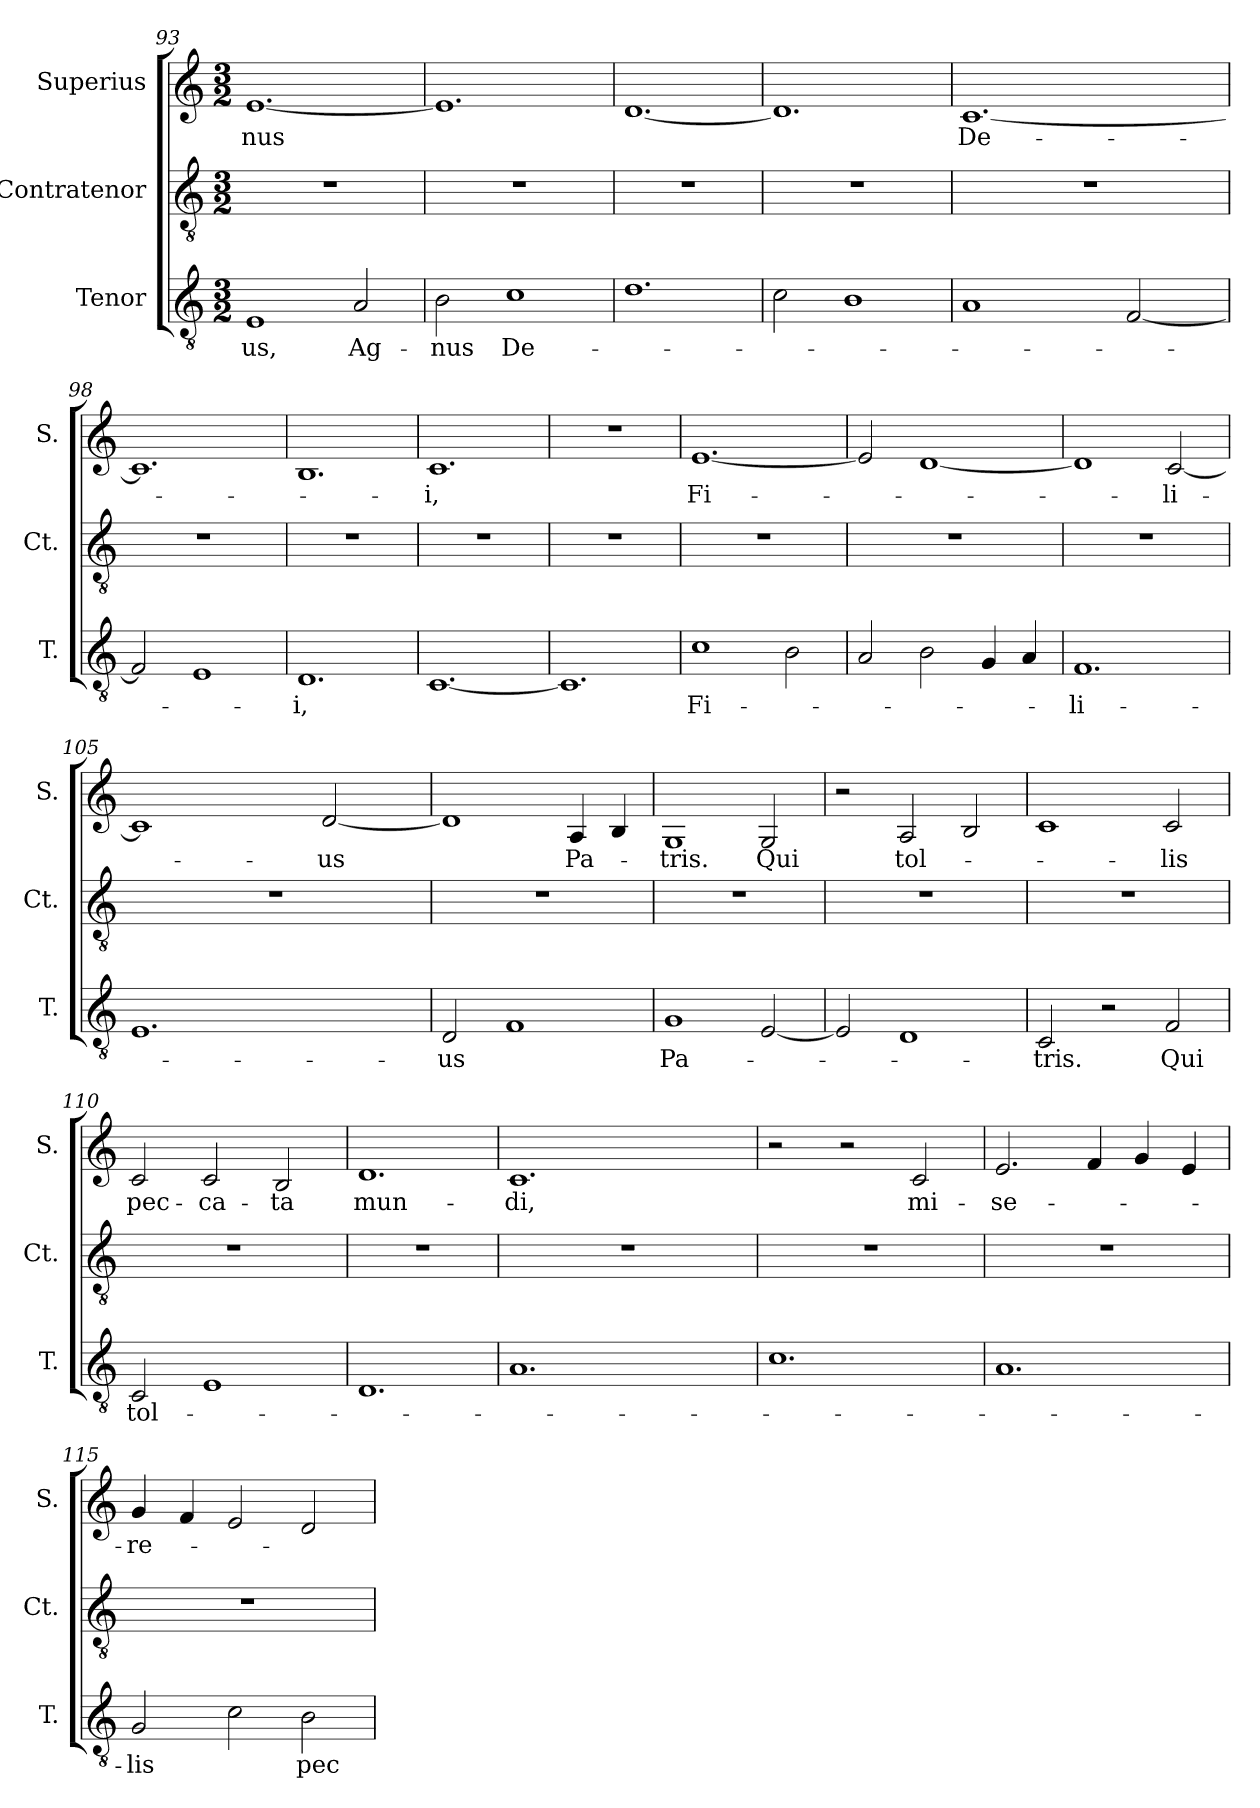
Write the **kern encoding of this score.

**kern	**text	**kern	**kern	**text
*part3	*part3	*part2	*part1	*part1
*staff3	*staff3	*staff2	*staff1	*staff1
*I"Tenor	*	*I"Contratenor	*I"Superius	*
*I'T.	*	*I'Ct.	*I'S.	*
*clefGv2	*	*clefGv2	*clefG2	*
*M3/2	*	*M3/2	*M3/2	*
=93	=93	=93	=93	=93
!	!LO:LY:b:cj	!	!	!LO:LY:b
1E	-us,	1.r	[<1.e	-nus
!	!LO:LY:b:cj	!	!	!
2A/	Ag-	.	.	.
=94	=94	=94	=94	=94
!	!LO:LY:b:cj	!	!	!
2B\	-nus	1.r	1.e]	.
!	!LO:LY:b:cj	!	!	!
1c	De-	.	.	.
=95	=95	=95	=95	=95
1.d	.	1.r	[<1.d	.
=96	=96	=96	=96	=96
2c\	.	1.r	1.d]	.
1B	.	.	.	.
!!LO:PB:g=z
=97	=97	=97	=97	=97
!	!	!	!	!LO:LY:b:cj
*^	*	*	*	*
1A	2ryy	.	1.r	[<1.c	De-
.	8..ryy	.	.	.	.
.	2ryy	.	.	.	.
[<2F/	.	.	.	.	.
.	4ryy	.	.	.	.
.	32ryy	.	.	.	.
*v	*v	*	*	*	*
=98	=98	=98	=98	=98
2F/]	.	1.r	1.c]	.
1E	.	.	.	.
=99	=99	=99	=99	=99
!	!LO:LY:b:rj	!	!	!
1.D	-i,	1.r	1.B	.
=100	=100	=100	=100	=100
!	!	!	!	!LO:LY:b:cj
[<1.C	.	1.r	1.c	-i,
=101	=101	=101	=101	=101
!	!	!	!LO:N:vis=1	!
1.C]	.	1.r	1.r	.
=102	=102	=102	=102	=102
!	!LO:LY:b:cj	!	!	!LO:LY:b:cj
1c	Fi-	1.r	[<1.e	Fi-
2B\	.	.	.	.
=103	=103	=103	=103	=103
2A/	.	1.r	2e/]	.
2B\	.	.	[<1d	.
4G/	.	.	.	.
4A/	.	.	.	.
=104	=104	=104	=104	=104
!	!LO:LY:b:cj	!	!	!
1.F	-li-	1.r	1d]	.
!	!	!	!	!LO:LY:b:cj
.	.	.	[>2c/	-li-
!!LO:LB:g=z
=105	=105	=105	=105	=105
*^	*	*	*^	*
1.E	2ryy	.	1.r	1c]	4ryy	.
.	.	.	.	.	16..ryy	.
.	.	.	.	.	1ryy	.
.	4ryy	.	.	.	.	.
.	32.ryy	.	.	.	.	.
.	2ryy	.	.	.	.	.
!	!	!	!	!	!	!LO:LY:b:cj
.	.	.	.	[<2d/	.	-us
.	8ryy	.	.	.	.	.
.	.	.	.	.	8ryy	.
.	16ryy	.	.	.	.	.
.	64ryy	.	.	.	64ryy	.
=106	=106	=106	=106	=106	=106	=106
!	!	!LO:LY:b:cj	!	!	!	!
*v	*v	*	*	*v	*v	*
2D/	-us	1.r	1d]	.
1F	.	.	.	.
!	!	!	!	!LO:LY:b:cj
.	.	.	4A/	Pa-
.	.	.	4B/	.
=107	=107	=107	=107	=107
!	!LO:LY:b:cj	!	!	!LO:LY:b:cj
1G	Pa-	1.r	1G	-tris.
!	!	!	!	!LO:LY:b:cj
[<2E/	.	.	2G/	Qui
=108	=108	=108	=108	=108
2E/]	.	1.r	2r	.
!	!	!	!	!LO:LY:b
1D	.	.	2A/	tol-
.	.	.	2B/	.
=109	=109	=109	=109	=109
!	!LO:LY:b:cj	!	!	!
2C/	-tris.	1.r	1c	.
2r	.	.	.	.
!	!LO:LY:b:cj	!	!	!LO:LY:b:cj
2F/	Qui	.	2c/	-lis
=110	=110	=110	=110	=110
!	!LO:LY:b:cj	!	!	!LO:LY:b:cj
2C/	tol-	1.r	2c/	pec-
!	!	!	!	!LO:LY:b:cj
1E	.	.	2c/	-ca-
!	!	!	!	!LO:LY:b:cj
.	.	.	2B/	-ta
=111	=111	=111	=111	=111
!	!	!	!	!LO:LY:b:cj
1.D	.	1.r	1.d	mun-
!!LO:LB:g=z
=112	=112	=112	=112	=112
!	!	!	!	!LO:LY:b:cj
*^	*	*	*	*
1.A	2ryy	.	1.r	1.c	-di,
.	4ryy	.	.	.	.
.	32ryy	.	.	.	.
.	2ryy	.	.	.	.
.	8..ryy	.	.	.	.
*v	*v	*	*	*	*
=113	=113	=113	=113	=113
1.c	.	1.r	2r	.
.	.	.	2r	.
!	!	!	!	!LO:LY:b:cj
.	.	.	2c/	mi-
=114	=114	=114	=114	=114
!	!	!	!	!LO:LY:b:cj
1.A	.	1.r	2.e/	-se-
.	.	.	4f/	.
.	.	.	4g/	.
.	.	.	4e/	.
=115	=115	=115	=115	=115
!	!LO:LY:b:cj	!	!	!LO:LY:b:cj
2G/	-lis	1.r	4g/	-re-
.	.	.	4f/	.
2c\	.	.	2e/	.
!	!LO:LY:b:cj	!	!	!
2B\	pec-	.	2d/	.
=	=	=	=	=
*-	*-	*-	*-	*-
